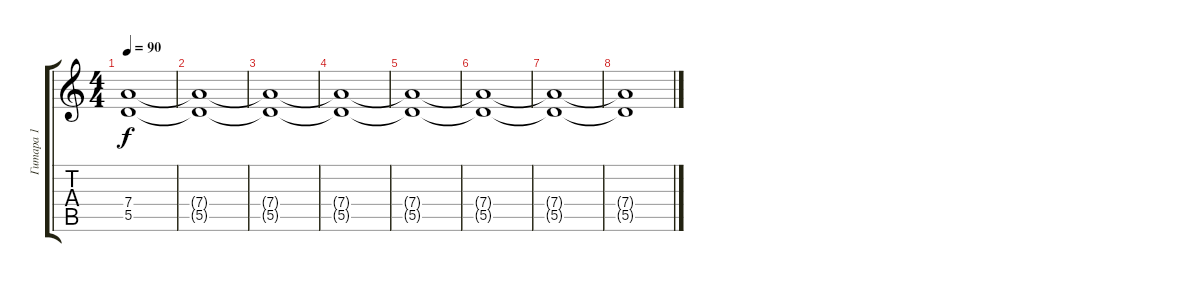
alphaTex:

\track ("Гитара 1" "Гитара 1") {instrument electricguitarjazz}
\staff {score tabs}
\tuning (E4 B3 G3 D3 A2 E2) {hide}
\ts (4 4)
\tempo 90
\clef g2
\ks c
(7.4{t} 5.5{t}).1{dy f} |
(7.4{t} 5.5{t}).1 |
(7.4{t} 5.5{t}).1 |
(7.4{t} 5.5{t}).1{volume 0} |
(7.4{t} 5.5{t}).1 |
(7.4{t} 5.5{t}).1 |
(7.4{t} 5.5{t}).1 |
(7.4{t} 5.5{t}).1
